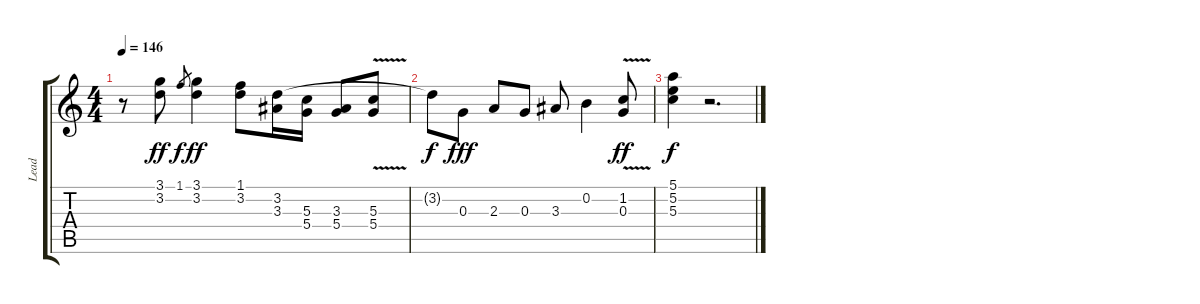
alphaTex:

\track ("Lead" "Lead") {instrument acousticguitarnylon}
\staff {score tabs}
\tuning (E4 B3 G3 D3 A2 E2) {hide}
\ts (4 4)
\tempo 146
\clef g2
\ks c
r.8{dy f volume 16 instrument acousticguitarnylon} (3.1 3.2).8{dy ff} 1.1.8{gr dy f} (3.1 3.2).4{dy ff} (1.1 3.2).8 (3.2 3.3).16 (5.3 5.4).16 (3.3 5.4).8 (5.3{v} 5.4).8 |
3.2{t}.8{dy f} 0.3.8{dy fff} 2.3.8 0.3.8 3.3.8 0.2.4 (1.2{v} 0.3).8{dy ff} |
(5.1 5.2 5.3).4{dy f} r.2{d}
